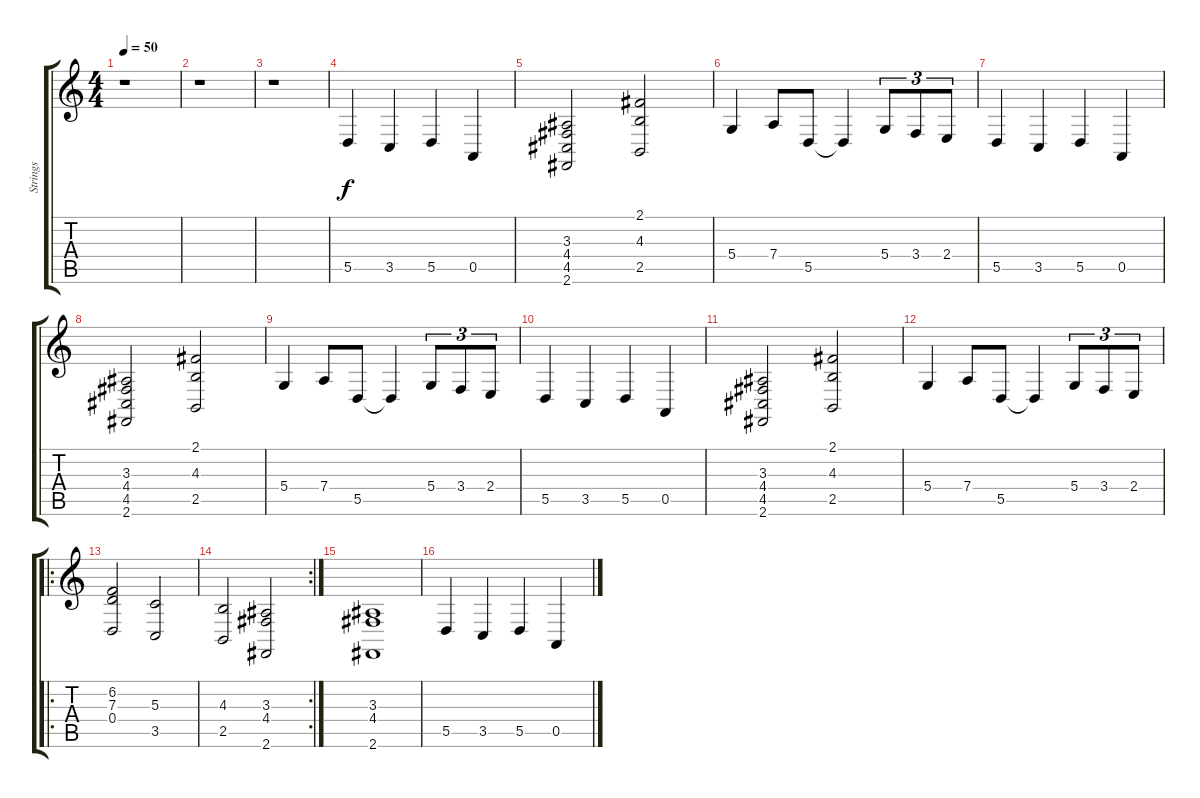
\track ("Strings" "Strings") {instrument stringensemble1}
\staff {score tabs}
\tuning (E4 B3 G3 D3 A2 E2) {hide}
\ts (4 4)
\tempo 50
\clef g2
\ks c
r.1{dy f instrument stringensemble1} |
r.1 |
r.1 |
5.5.4 3.5.4 5.5.4 0.5.4 |
(3.3 4.4 4.5 2.6).2 (2.1 4.3 2.5).2 |
5.4.4 7.4.8 5.5.8 5.5{t}.4 5.4.8{tu (3 2)} 3.4.8{tu (3 2)} 2.4.8{tu (3 2)} |
5.5.4 3.5.4 5.5.4 0.5.4 |
(3.3 4.4 4.5 2.6).2 (2.1 4.3 2.5).2 |
5.4.4 7.4.8 5.5.8 5.5{t}.4 5.4.8{tu (3 2)} 3.4.8{tu (3 2)} 2.4.8{tu (3 2)} |
5.5.4 3.5.4 5.5.4 0.5.4 |
(3.3 4.4 4.5 2.6).2 (2.1 4.3 2.5).2 |
5.4.4 7.4.8 5.5.8 5.5{t}.4 5.4.8{tu (3 2)} 3.4.8{tu (3 2)} 2.4.8{tu (3 2)} |
\ro
(6.2 7.3 0.4).2 (5.3 3.5).2 |
\rc 2
(4.3 2.5).2 (3.3 4.4 2.6).2 |
(3.3 4.4 2.6).1 |
5.5.4 3.5.4 5.5.4 0.5.4
